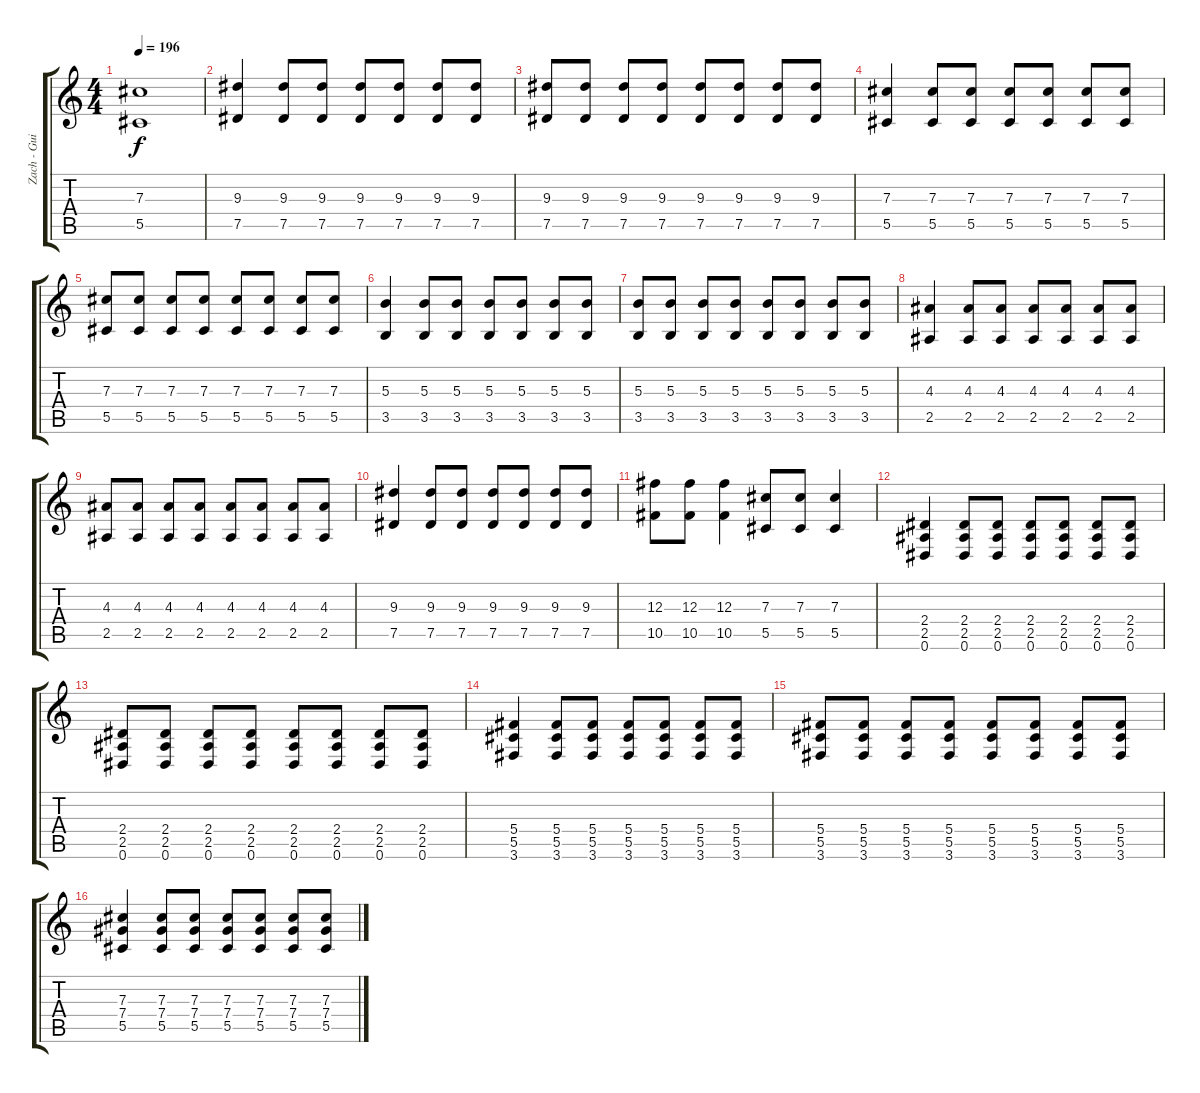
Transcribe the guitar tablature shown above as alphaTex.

\track ("Zach - Guitar" "Zach - Gui") {instrument distortionguitar}
\staff {score tabs}
\tuning (Eb4 Bb3 Gb3 Db3 Ab2 Eb2) {hide}
\ts (4 4)
\tempo 196
\clef g2
\ks c
(7.3{t} 5.5{t}).1{dy f} |
(9.3 7.5).4 (9.3 7.5).8 (9.3 7.5).8 (9.3 7.5).8 (9.3 7.5).8 (9.3 7.5).8 (9.3 7.5).8 |
(9.3 7.5).8 (9.3 7.5).8 (9.3 7.5).8 (9.3 7.5).8 (9.3 7.5).8 (9.3 7.5).8 (9.3 7.5).8 (9.3 7.5).8 |
(7.3 5.5).4 (7.3 5.5).8 (7.3 5.5).8 (7.3 5.5).8 (7.3 5.5).8 (7.3 5.5).8 (7.3 5.5).8 |
(7.3 5.5).8 (7.3 5.5).8 (7.3 5.5).8 (7.3 5.5).8 (7.3 5.5).8 (7.3 5.5).8 (7.3 5.5).8 (7.3 5.5).8 |
(5.3 3.5).4 (5.3 3.5).8 (5.3 3.5).8 (5.3 3.5).8 (5.3 3.5).8 (5.3 3.5).8 (5.3 3.5).8 |
(5.3 3.5).8 (5.3 3.5).8 (5.3 3.5).8 (5.3 3.5).8 (5.3 3.5).8 (5.3 3.5).8 (5.3 3.5).8 (5.3 3.5).8 |
(4.3 2.5).4 (4.3 2.5).8 (4.3 2.5).8 (4.3 2.5).8 (4.3 2.5).8 (4.3 2.5).8 (4.3 2.5).8 |
(4.3 2.5).8 (4.3 2.5).8 (4.3 2.5).8 (4.3 2.5).8 (4.3 2.5).8 (4.3 2.5).8 (4.3 2.5).8 (4.3 2.5).8 |
(9.3 7.5).4 (9.3 7.5).8 (9.3 7.5).8 (9.3 7.5).8 (9.3 7.5).8 (9.3 7.5).8 (9.3 7.5).8 |
(12.3 10.5).8 (12.3 10.5).8 (12.3 10.5).4 (7.3 5.5).8 (7.3 5.5).8 (7.3 5.5).4 |
(2.4 2.5 0.6).4{volume 8 balance 8} (2.4 2.5 0.6).8 (2.4 2.5 0.6).8 (2.4 2.5 0.6).8 (2.4 2.5 0.6).8 (2.4 2.5 0.6).8 (2.4 2.5 0.6).8 |
(2.4 2.5 0.6).8 (2.4 2.5 0.6).8 (2.4 2.5 0.6).8 (2.4 2.5 0.6).8 (2.4 2.5 0.6).8 (2.4 2.5 0.6).8 (2.4 2.5 0.6).8 (2.4 2.5 0.6).8 |
(5.4 5.5 3.6).4 (5.4 5.5 3.6).8 (5.4 5.5 3.6).8 (5.4 5.5 3.6).8 (5.4 5.5 3.6).8 (5.4 5.5 3.6).8 (5.4 5.5 3.6).8 |
(5.4 5.5 3.6).8 (5.4 5.5 3.6).8 (5.4 5.5 3.6).8 (5.4 5.5 3.6).8 (5.4 5.5 3.6).8 (5.4 5.5 3.6).8 (5.4 5.5 3.6).8 (5.4 5.5 3.6).8 |
(7.3 7.4 5.5).4 (7.3 7.4 5.5).8 (7.3 7.4 5.5).8 (7.3 7.4 5.5).8 (7.3 7.4 5.5).8 (7.3 7.4 5.5).8 (7.3 7.4 5.5).8
